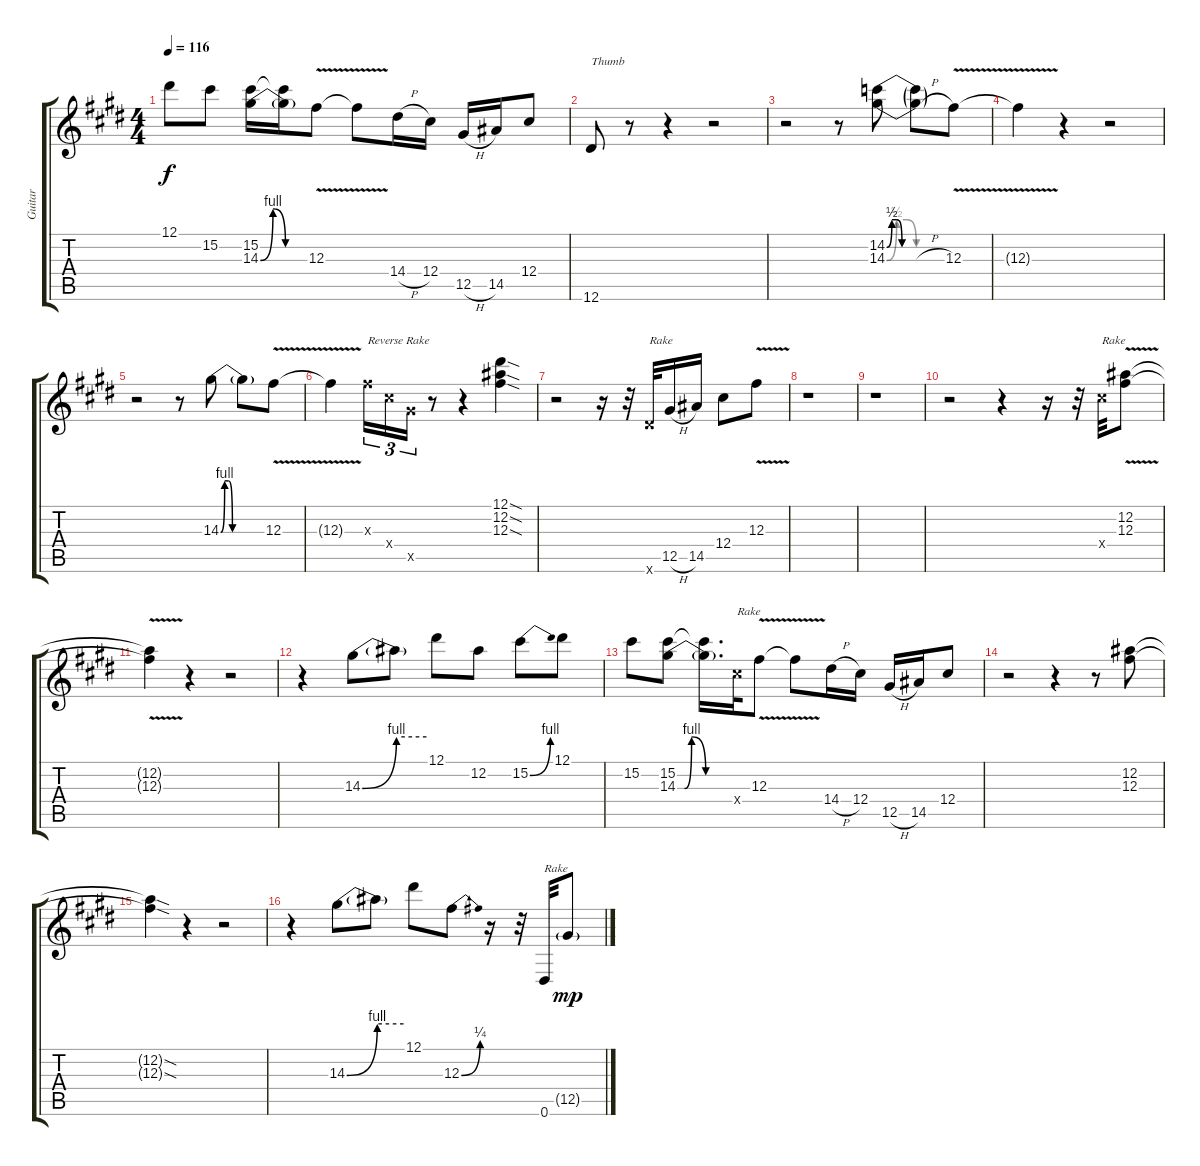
\track ("Guitar" "Guitar") {instrument distortionguitar}
\staff {score tabs}
\tuning (Eb4 Bb3 Gb3 Db3 Ab2 Eb2) {hide}
\ts (4 4)
\tempo 116
\clef g2
\ks e
12.1.8{dy f} 15.2.8 (15.2 14.3{be (bendrelease 0 0 30 4 30 4 60 0)}).16 (15.2{t} 14.3{be (hold 0 0 60 0) t}).16 12.3{v}.8 12.3{t}.8 14.4{h}.16 12.4.16 12.5{h}.16 14.5.16 12.4.8 |
12.6.8{txt "Thumb"} r.8 r.4 r.2 |
r.2 r.8 (14.2{be (custom 0 0 10 2 20 2 30 0 60 0)} 14.3{be (custom 0 0 10 2 20 2 30 0 60 0)}).8 (14.2{be (hold 0 0 60 0) t} 14.3{h t}).8 12.3{v}.8 |
12.3{t}.4 r.4 r.2 |
r.2 r.8 14.3{be (custom 0 0 10 4 20 4 30 0 60 0)}.8 14.3{be (hold 0 0 60 0) t}.8 12.3{v}.8 |
12.3{t}.4 12.3{x}.16{tu (3 2) txt "Reverse Rake"} 12.4{x}.16{tu (3 2)} 12.5{x}.16{tu (3 2)} r.8 r.4 (12.1{sod} 12.2{sod} 12.3{sod}).4 |
r.2 r.16 r.32 12.6{x}.32{txt "Rake"} 12.5{h}.16 14.5.16 12.4.8 12.3{v}.8 |
r.1 |
r.1 |
r.2 r.4 r.16 r.32 12.4{x}.32{txt "Rake"} (12.2{v} 12.3{v}).8 |
(12.2{t} 12.3{t}).4 r.4 r.2 |
r.4 14.3{be (bend 0 0 60 4)}.8 14.3{be (hold 0 4 60 4) t}.8 12.1.8 12.2.8 15.2{be (bend 0 0 60 4)}.8 12.1.8 |
15.2.8 (15.2 14.3{be (custom 0 0 15 0 30 4 60 0)}).8 (15.2{t} 14.3{be (hold 0 0 60 0) t}).16{d} 12.4{x}.32{txt "Rake"} 12.3{v}.8 12.3{t}.8 14.4{h}.16 12.4.16 12.5{h}.16 14.5.16 12.4.8 |
r.2 r.4 r.8 (12.2 12.3).8 |
(12.2{sod t} 12.3{sod t}).4 r.4 r.2 |
r.4 14.3{be (bend 0 0 60 4)}.8 14.3{be (hold 0 4 60 4) t}.8 12.1.8 12.3{be (bend 0 0 60 1)}.8 r.16 r.32 0.6.32{txt "Rake"} 12.5{g}.8{dy mp}
